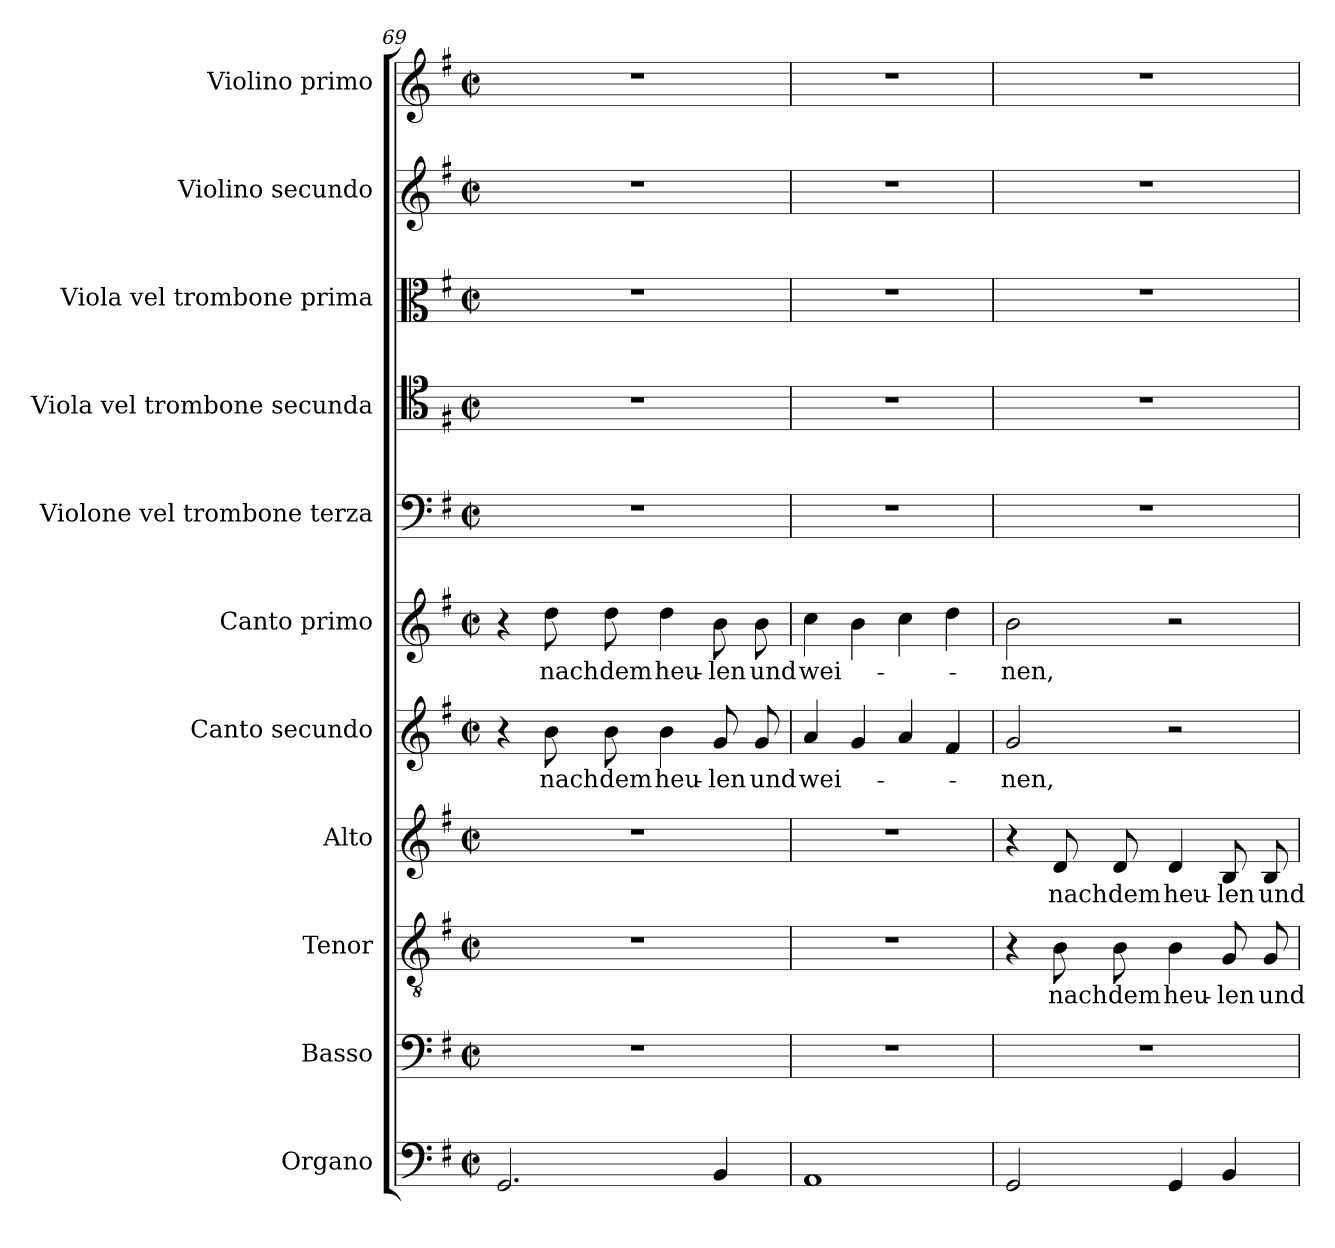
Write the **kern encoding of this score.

**kern	**kern	**kern	**text	**kern	**text	**kern	**text	**kern	**text	**kern	**kern	**kern	**kern	**kern
*part11	*part10	*part9	*part9	*part8	*part8	*part7	*part7	*part6	*part6	*part5	*part4	*part3	*part2	*part1
*staff11	*staff10	*staff9	*staff9	*staff8	*staff8	*staff7	*staff7	*staff6	*staff6	*staff5	*staff4	*staff3	*staff2	*staff1
*I"Organo	*I"Basso	*I"Tenor	*	*I"Alto	*	*I"Canto secundo	*	*I"Canto primo	*	*I"Violone vel trombone  terza	*I"Viola vel trombone secunda	*I"Viola vel trombone prima	*I"Violino secundo	*I"Violino primo
*	*I'B	*I'T	*	*I'A	*	*I'C2	*	*I'C1	*	*I'Vn	*I'Va2	*I'Va1	*I'Vi2	*I'Vi1
*clefF4	*clefF4	*clefGv2	*	*clefG2	*	*clefG2	*	*clefG2	*	*clefF4	*clefC4	*clefC3	*clefG2	*clefG2
*k[f#]	*k[f#]	*k[f#]	*	*k[f#]	*	*k[f#]	*	*k[f#]	*	*k[f#]	*k[f#]	*k[f#]	*k[f#]	*k[f#]
*G:	*G:	*G:	*	*G:	*	*G:	*	*G:	*	*G:	*G:	*G:	*G:	*G:
*M2/2	*M2/2	*M2/2	*	*M2/2	*	*M2/2	*	*M2/2	*	*M2/2	*M2/2	*M2/2	*M2/2	*M2/2
*met(c|)	*met(c|)	*met(c|)	*	*met(c|)	*	*met(c|)	*	*met(c|)	*	*met(c|)	*met(c|)	*met(c|)	*met(c|)	*met(c|)
=69	=69	=69	=69	=69	=69	=69	=69	=69	=69	=69	=69	=69	=69	=69
2.GG/	1r	1r	.	1r	.	4r	.	4r	.	1r	1r	1r	1r	1r
!	!	!	!	!	!	!	!LO:LY:b	!	!	!	!	!	!	!
!	!	!	!	!	!	!	!	!	!LO:LY:b	!	!	!	!	!
.	.	.	.	.	.	8b\	nach	8dd\	nach	.	.	.	.	.
!	!	!	!	!	!	!	!LO:LY:b	!	!	!	!	!	!	!
!	!	!	!	!	!	!	!	!	!LO:LY:b	!	!	!	!	!
.	.	.	.	.	.	8b\	dem	8dd\	dem	.	.	.	.	.
!	!	!	!	!	!	!	!LO:LY:b	!	!	!	!	!	!	!
!	!	!	!	!	!	!	!	!	!LO:LY:b	!	!	!	!	!
.	.	.	.	.	.	4b\	heu-	4dd\	heu-	.	.	.	.	.
!	!	!	!	!	!	!	!LO:LY:b	!	!	!	!	!	!	!
!	!	!	!	!	!	!	!	!	!LO:LY:b	!	!	!	!	!
4BB/	.	.	.	.	.	8g/	-len	8b\	-len	.	.	.	.	.
!	!	!	!	!	!	!	!LO:LY:b	!	!	!	!	!	!	!
!	!	!	!	!	!	!	!	!	!LO:LY:b	!	!	!	!	!
.	.	.	.	.	.	8g/	und	8b\	und	.	.	.	.	.
=70	=70	=70	=70	=70	=70	=70	=70	=70	=70	=70	=70	=70	=70	=70
!	!	!	!	!	!	!	!LO:LY:b	!	!	!	!	!	!	!
!	!	!	!	!	!	!	!	!	!LO:LY:b	!	!	!	!	!
1AA	1r	1r	.	1r	.	4a/	wei-	4cc\	wei-	1r	1r	1r	1r	1r
.	.	.	.	.	.	4g/	.	4b\	.	.	.	.	.	.
.	.	.	.	.	.	4a/	.	4cc\	.	.	.	.	.	.
.	.	.	.	.	.	4f#/	.	4dd\	.	.	.	.	.	.
=71	=71	=71	=71	=71	=71	=71	=71	=71	=71	=71	=71	=71	=71	=71
!	!	!	!	!	!	!	!LO:LY:b	!	!	!	!	!	!	!
!	!	!	!	!	!	!	!	!	!LO:LY:b	!	!	!	!	!
2GG/	1r	4r	.	4r	.	2g/	-nen,	2b\	-nen,	1r	1r	1r	1r	1r
!	!	!	!LO:LY:b	!	!	!	!	!	!	!	!	!	!	!
!	!	!	!	!	!LO:LY:b	!	!	!	!	!	!	!	!	!
.	.	8B\	nach	8d/	nach	.	.	.	.	.	.	.	.	.
!	!	!	!LO:LY:b	!	!	!	!	!	!	!	!	!	!	!
!	!	!	!	!	!LO:LY:b	!	!	!	!	!	!	!	!	!
.	.	8B\	dem	8d/	dem	.	.	.	.	.	.	.	.	.
!	!	!	!LO:LY:b	!	!	!	!	!	!	!	!	!	!	!
!	!	!	!	!	!LO:LY:b	!	!	!	!	!	!	!	!	!
4GG/	.	4B\	heu-	4d/	heu-	2r	.	2r	.	.	.	.	.	.
!	!	!	!LO:LY:b	!	!	!	!	!	!	!	!	!	!	!
!	!	!	!	!	!LO:LY:b	!	!	!	!	!	!	!	!	!
4BB/	.	8G/	-len	8B/	-len	.	.	.	.	.	.	.	.	.
!	!	!	!LO:LY:b	!	!	!	!	!	!	!	!	!	!	!
!	!	!	!	!	!LO:LY:b	!	!	!	!	!	!	!	!	!
.	.	8G/	und	8B/	und	.	.	.	.	.	.	.	.	.
=	=	=	=	=	=	=	=	=	=	=	=	=	=	=
*-	*-	*-	*-	*-	*-	*-	*-	*-	*-	*-	*-	*-	*-	*-
